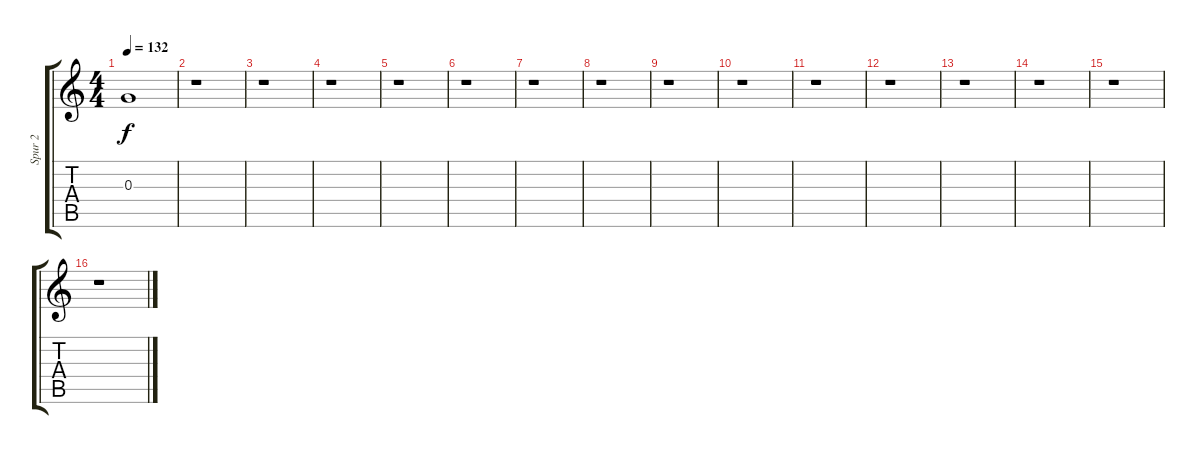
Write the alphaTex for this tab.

\track ("Spur 2" "Spur 2") {instrument acousticguitarsteel}
\staff {score tabs}
\tuning (E4 B3 G3 D3 A2 E2) {hide}
\ts (4 4)
\tempo 132
\clef g2
\ks c
0.3{t}.1{dy f} |
r.1 |
r.1 |
r.1 |
r.1 |
r.1 |
r.1 |
r.1 |
r.1 |
r.1 |
r.1 |
r.1 |
r.1 |
r.1 |
r.1 |
r.1
